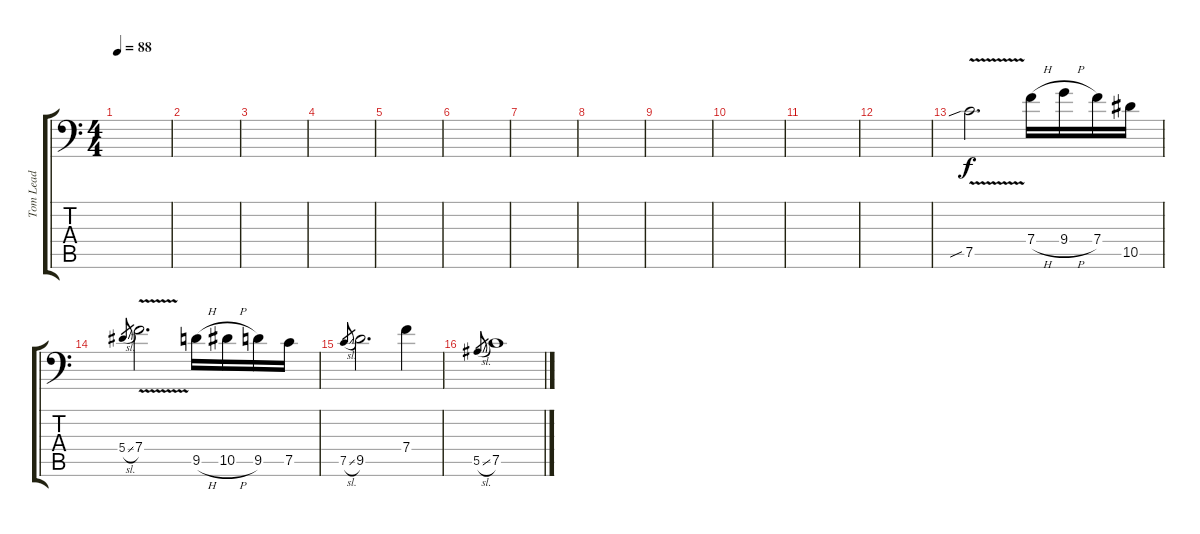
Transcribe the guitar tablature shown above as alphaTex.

\track ("Tom Lead" "Tom Lead") {instrument distortionguitar}
\staff {score tabs}
\tuning (C4 G3 Eb3 Bb2 F2 Bb1) {hide}
\ts (4 4)
\tempo 88
\clef f4
\ks c
|
|
|
|
|
|
|
|
|
|
|
|
7.5{v sib}.2{d} 7.4{h}.16 9.4{h}.16 7.4.16 10.5.16 |
5.4{sl}.8{gr} 7.4{v}.2{d} 9.5{h}.16 10.5{h}.16 9.5.16 7.5.16 |
7.5{sl}.8{gr} 9.5.2{d} 7.4.4 |
5.5{sl}.8{gr} 7.5.1
